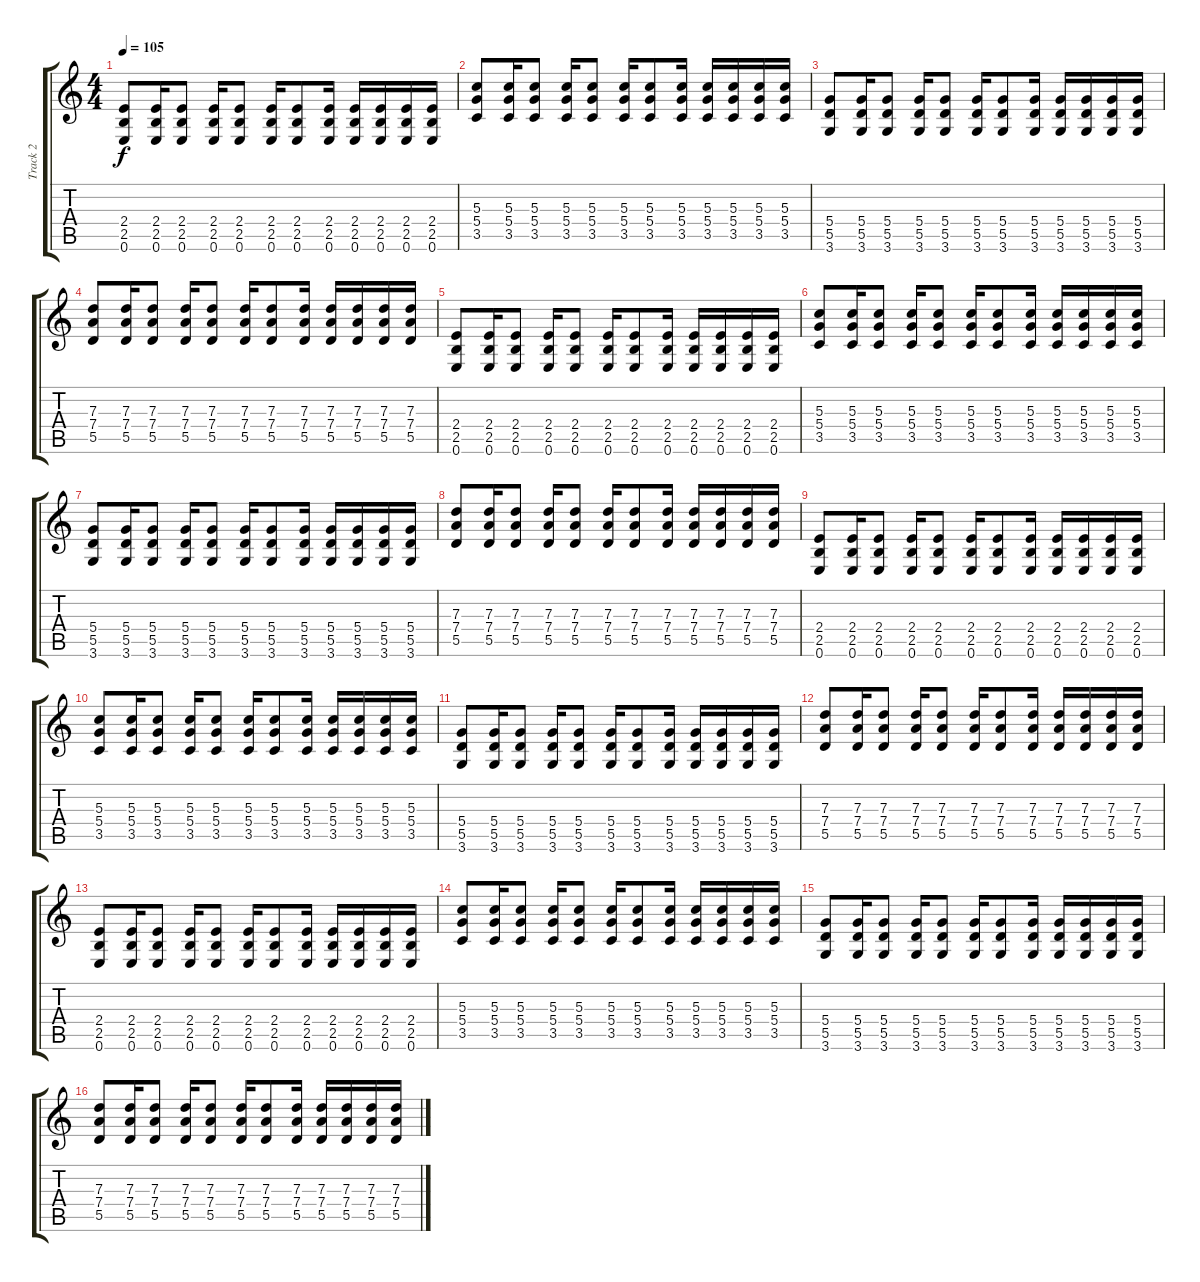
\track ("Track 2" "Track 2") {instrument distortionguitar}
\staff {score tabs}
\tuning (E4 B3 G3 D3 A2 E2) {hide}
\ts (4 4)
\tempo 105
\clef g2
\ks c
(2.4 2.5 0.6).8{dy f} (2.4 2.5 0.6).16 (2.4 2.5 0.6).8 (2.4 2.5 0.6).16 (2.4 2.5 0.6).8 (2.4 2.5 0.6).16 (2.4 2.5 0.6).8 (2.4 2.5 0.6).16 (2.4 2.5 0.6).16 (2.4 2.5 0.6).16 (2.4 2.5 0.6).16 (2.4 2.5 0.6).16 |
(5.3 5.4 3.5).8 (5.3 5.4 3.5).16 (5.3 5.4 3.5).8 (5.3 5.4 3.5).16 (5.3 5.4 3.5).8 (5.3 5.4 3.5).16 (5.3 5.4 3.5).8 (5.3 5.4 3.5).16 (5.3 5.4 3.5).16 (5.3 5.4 3.5).16 (5.3 5.4 3.5).16 (5.3 5.4 3.5).16 |
(5.4 5.5 3.6).8 (5.4 5.5 3.6).16 (5.4 5.5 3.6).8 (5.4 5.5 3.6).16 (5.4 5.5 3.6).8 (5.4 5.5 3.6).16 (5.4 5.5 3.6).8 (5.4 5.5 3.6).16 (5.4 5.5 3.6).16 (5.4 5.5 3.6).16 (5.4 5.5 3.6).16 (5.4 5.5 3.6).16 |
(7.3 7.4 5.5).8 (7.3 7.4 5.5).16 (7.3 7.4 5.5).8 (7.3 7.4 5.5).16 (7.3 7.4 5.5).8 (7.3 7.4 5.5).16 (7.3 7.4 5.5).8 (7.3 7.4 5.5).16 (7.3 7.4 5.5).16 (7.3 7.4 5.5).16 (7.3 7.4 5.5).16 (7.3 7.4 5.5).16 |
(2.4 2.5 0.6).8 (2.4 2.5 0.6).16 (2.4 2.5 0.6).8 (2.4 2.5 0.6).16 (2.4 2.5 0.6).8 (2.4 2.5 0.6).16 (2.4 2.5 0.6).8 (2.4 2.5 0.6).16 (2.4 2.5 0.6).16 (2.4 2.5 0.6).16 (2.4 2.5 0.6).16 (2.4 2.5 0.6).16 |
(5.3 5.4 3.5).8 (5.3 5.4 3.5).16 (5.3 5.4 3.5).8 (5.3 5.4 3.5).16 (5.3 5.4 3.5).8 (5.3 5.4 3.5).16 (5.3 5.4 3.5).8 (5.3 5.4 3.5).16 (5.3 5.4 3.5).16 (5.3 5.4 3.5).16 (5.3 5.4 3.5).16 (5.3 5.4 3.5).16 |
(5.4 5.5 3.6).8 (5.4 5.5 3.6).16 (5.4 5.5 3.6).8 (5.4 5.5 3.6).16 (5.4 5.5 3.6).8 (5.4 5.5 3.6).16 (5.4 5.5 3.6).8 (5.4 5.5 3.6).16 (5.4 5.5 3.6).16 (5.4 5.5 3.6).16 (5.4 5.5 3.6).16 (5.4 5.5 3.6).16 |
(7.3 7.4 5.5).8 (7.3 7.4 5.5).16 (7.3 7.4 5.5).8 (7.3 7.4 5.5).16 (7.3 7.4 5.5).8 (7.3 7.4 5.5).16 (7.3 7.4 5.5).8 (7.3 7.4 5.5).16 (7.3 7.4 5.5).16 (7.3 7.4 5.5).16 (7.3 7.4 5.5).16 (7.3 7.4 5.5).16 |
(2.4 2.5 0.6).8 (2.4 2.5 0.6).16 (2.4 2.5 0.6).8 (2.4 2.5 0.6).16 (2.4 2.5 0.6).8 (2.4 2.5 0.6).16 (2.4 2.5 0.6).8 (2.4 2.5 0.6).16 (2.4 2.5 0.6).16 (2.4 2.5 0.6).16 (2.4 2.5 0.6).16 (2.4 2.5 0.6).16 |
(5.3 5.4 3.5).8 (5.3 5.4 3.5).16 (5.3 5.4 3.5).8 (5.3 5.4 3.5).16 (5.3 5.4 3.5).8 (5.3 5.4 3.5).16 (5.3 5.4 3.5).8 (5.3 5.4 3.5).16 (5.3 5.4 3.5).16 (5.3 5.4 3.5).16 (5.3 5.4 3.5).16 (5.3 5.4 3.5).16 |
(5.4 5.5 3.6).8 (5.4 5.5 3.6).16 (5.4 5.5 3.6).8 (5.4 5.5 3.6).16 (5.4 5.5 3.6).8 (5.4 5.5 3.6).16 (5.4 5.5 3.6).8 (5.4 5.5 3.6).16 (5.4 5.5 3.6).16 (5.4 5.5 3.6).16 (5.4 5.5 3.6).16 (5.4 5.5 3.6).16 |
(7.3 7.4 5.5).8 (7.3 7.4 5.5).16 (7.3 7.4 5.5).8 (7.3 7.4 5.5).16 (7.3 7.4 5.5).8 (7.3 7.4 5.5).16 (7.3 7.4 5.5).8 (7.3 7.4 5.5).16 (7.3 7.4 5.5).16 (7.3 7.4 5.5).16 (7.3 7.4 5.5).16 (7.3 7.4 5.5).16 |
(2.4 2.5 0.6).8 (2.4 2.5 0.6).16 (2.4 2.5 0.6).8 (2.4 2.5 0.6).16 (2.4 2.5 0.6).8 (2.4 2.5 0.6).16 (2.4 2.5 0.6).8 (2.4 2.5 0.6).16 (2.4 2.5 0.6).16 (2.4 2.5 0.6).16 (2.4 2.5 0.6).16 (2.4 2.5 0.6).16 |
(5.3 5.4 3.5).8 (5.3 5.4 3.5).16 (5.3 5.4 3.5).8 (5.3 5.4 3.5).16 (5.3 5.4 3.5).8 (5.3 5.4 3.5).16 (5.3 5.4 3.5).8 (5.3 5.4 3.5).16 (5.3 5.4 3.5).16 (5.3 5.4 3.5).16 (5.3 5.4 3.5).16 (5.3 5.4 3.5).16 |
(5.4 5.5 3.6).8 (5.4 5.5 3.6).16 (5.4 5.5 3.6).8 (5.4 5.5 3.6).16 (5.4 5.5 3.6).8 (5.4 5.5 3.6).16 (5.4 5.5 3.6).8 (5.4 5.5 3.6).16 (5.4 5.5 3.6).16 (5.4 5.5 3.6).16 (5.4 5.5 3.6).16 (5.4 5.5 3.6).16 |
(7.3 7.4 5.5).8 (7.3 7.4 5.5).16 (7.3 7.4 5.5).8 (7.3 7.4 5.5).16 (7.3 7.4 5.5).8 (7.3 7.4 5.5).16 (7.3 7.4 5.5).8 (7.3 7.4 5.5).16 (7.3 7.4 5.5).16 (7.3 7.4 5.5).16 (7.3 7.4 5.5).16 (7.3 7.4 5.5).16
